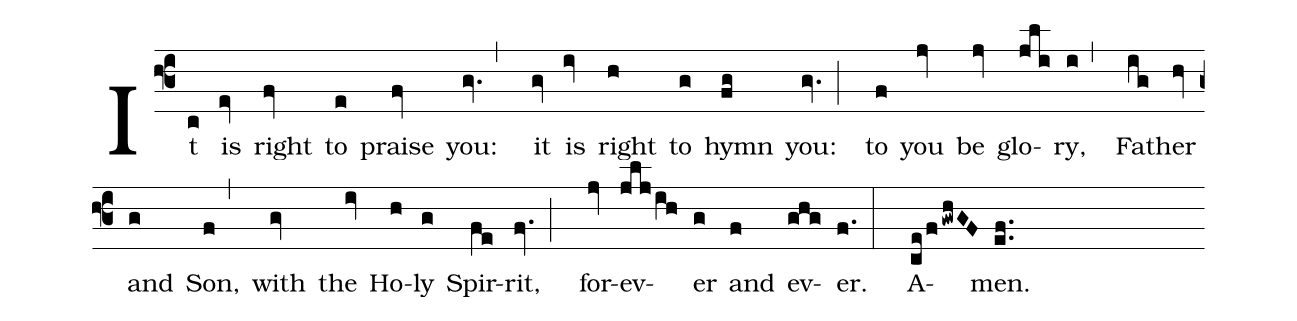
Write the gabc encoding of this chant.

%%
(f3) It(c) is(ev) right(fv) to(e) praise(fv) you:(gv.,) it(gv) is(iv) right(h) to(g) hymn(fg) you:(gv.;) to(f) you(jv) be(jv) glo(jli)ry,(i,) Fa(ig)ther(hv) and(g) Son,(f,) with(gv) the(iv) Ho(h)ly(g) Spir(fe)rit,(fv.;) for(jv)ev(jlj/ih)er(g) and(f) ev(ghg)er.(f.:) A(ce/fgwhGF)men.(ef..)
